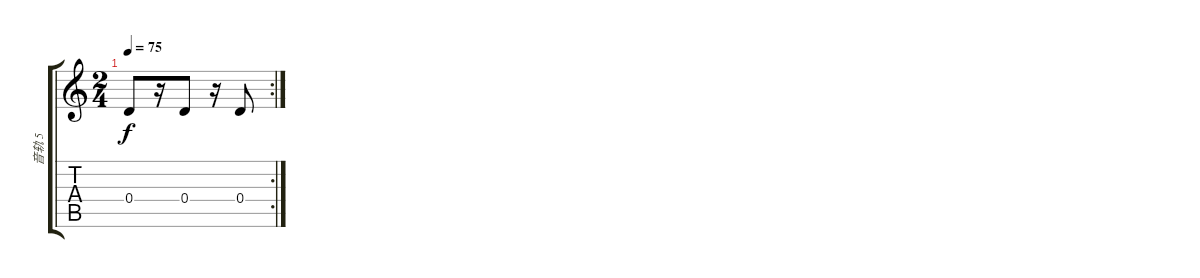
\track ("音轨 5" "音轨 5") {instrument electricbassfinger}
\staff {score tabs}
\tuning (E4 B3 G3 D3 A2 E2) {hide}
\rc 2
\ts (2 4)
\tempo 75
\clef g2
\ks c
0.4.8{dy f} r.16 0.4.8 r.16 0.4.8
